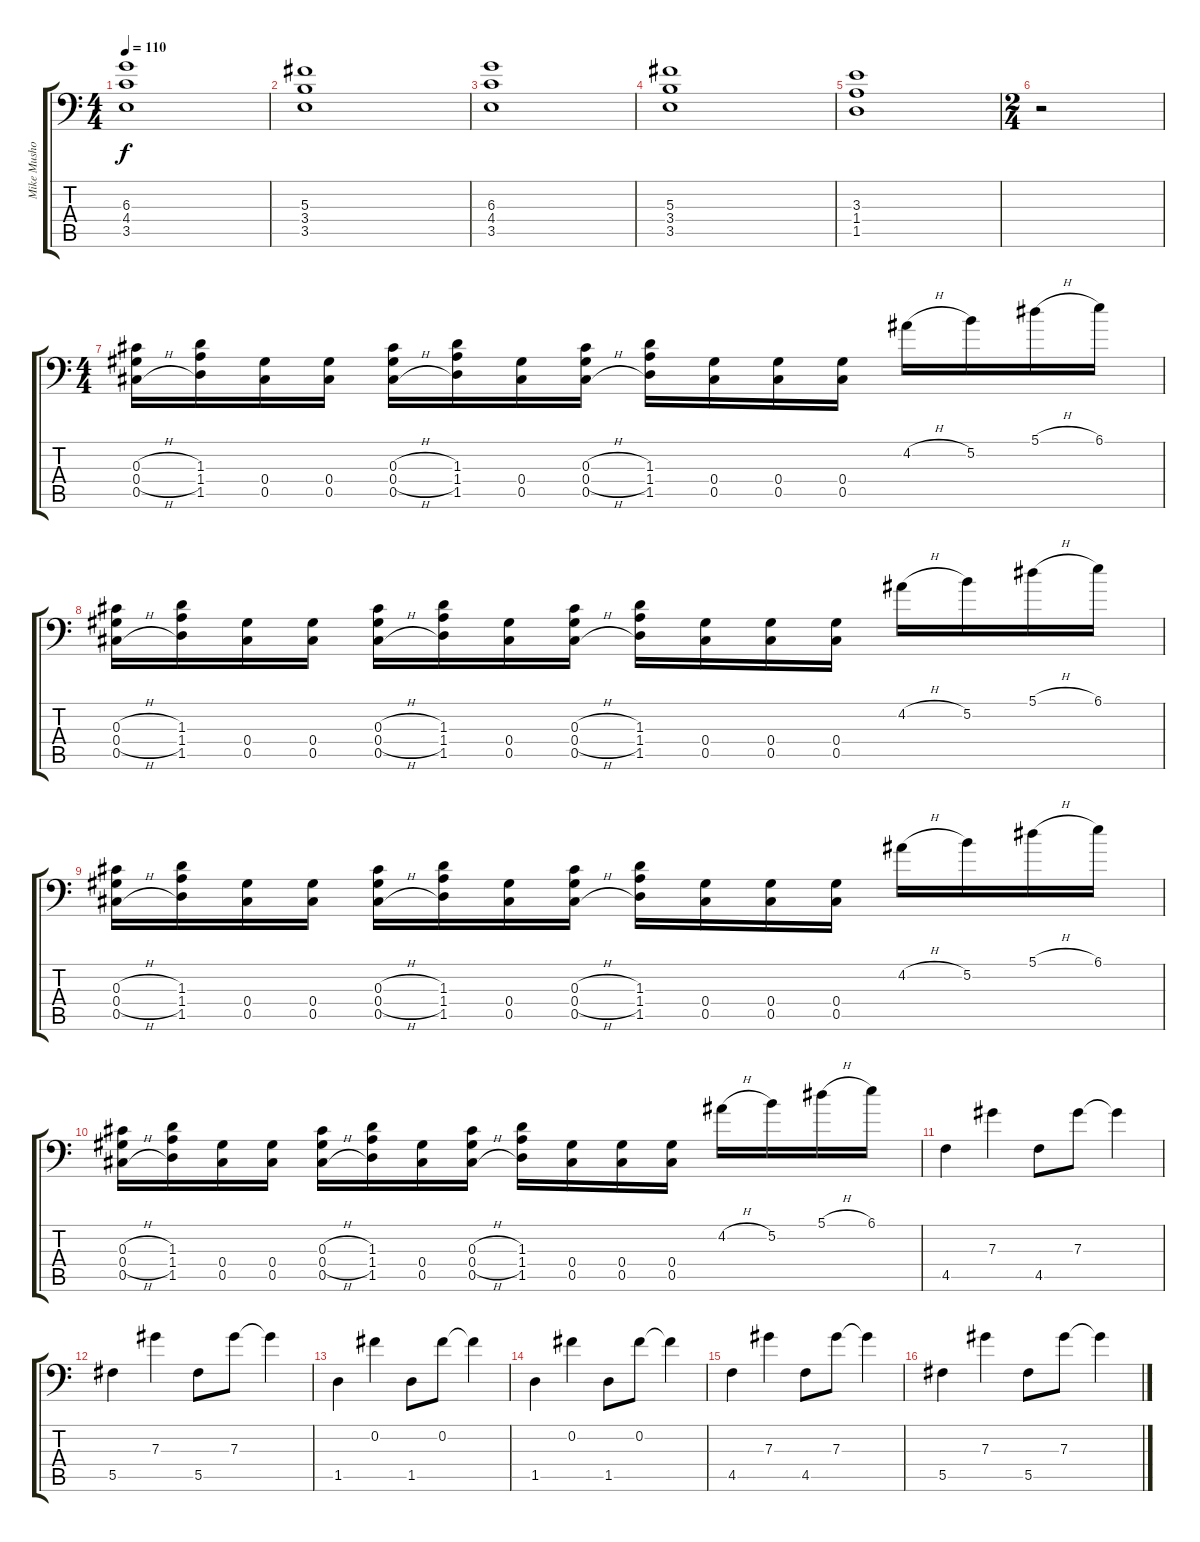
\track ("Mike Mushok" "Mike Musho") {instrument distortionguitar}
\staff {score tabs}
\tuning (Bb3 Gb3 Db3 Ab2 Db2 Ab1) {hide}
\ts (4 4)
\tempo 110
\clef f4
\ks c
(6.3 4.4 3.5).1{dy f} |
(5.3 3.4 3.5).1 |
(6.3 4.4 3.5).1 |
(5.3 3.4 3.5).1 |
(3.3 1.4 1.5).1 |
\ts (2 4)
r.2 |
\ts (4 4)
(0.3{h} 0.4{h} 0.5{h}).16 (1.3 1.4 1.5).16 (0.4 0.5).16 (0.4 0.5).16 (0.3{h} 0.4{h} 0.5{h}).16 (1.3 1.4 1.5).16 (0.4 0.5).16 (0.3{h} 0.4{h} 0.5{h}).16 (1.3 1.4 1.5).16 (0.4 0.5).16 (0.4 0.5).16 (0.4 0.5).16 4.2{h}.16 5.2.16 5.1{h}.16 6.1.16 |
(0.3{h} 0.4{h} 0.5{h}).16 (1.3 1.4 1.5).16 (0.4 0.5).16 (0.4 0.5).16 (0.3{h} 0.4{h} 0.5{h}).16 (1.3 1.4 1.5).16 (0.4 0.5).16 (0.3{h} 0.4{h} 0.5{h}).16 (1.3 1.4 1.5).16 (0.4 0.5).16 (0.4 0.5).16 (0.4 0.5).16 4.2{h}.16 5.2.16 5.1{h}.16 6.1.16 |
(0.3{h} 0.4{h} 0.5{h}).16 (1.3 1.4 1.5).16 (0.4 0.5).16 (0.4 0.5).16 (0.3{h} 0.4{h} 0.5{h}).16 (1.3 1.4 1.5).16 (0.4 0.5).16 (0.3{h} 0.4{h} 0.5{h}).16 (1.3 1.4 1.5).16 (0.4 0.5).16 (0.4 0.5).16 (0.4 0.5).16 4.2{h}.16 5.2.16 5.1{h}.16 6.1.16 |
(0.3{h} 0.4{h} 0.5{h}).16 (1.3 1.4 1.5).16 (0.4 0.5).16 (0.4 0.5).16 (0.3{h} 0.4{h} 0.5{h}).16 (1.3 1.4 1.5).16 (0.4 0.5).16 (0.3{h} 0.4{h} 0.5{h}).16 (1.3 1.4 1.5).16 (0.4 0.5).16 (0.4 0.5).16 (0.4 0.5).16 4.2{h}.16 5.2.16 5.1{h}.16 6.1.16 |
4.5.4 7.3.4 4.5.8 7.3.8 7.3{t}.4 |
5.5.4 7.3.4 5.5.8 7.3.8 7.3{t}.4 |
1.5.4 0.2.4 1.5.8 0.2.8 0.2{t}.4 |
1.5.4 0.2.4 1.5.8 0.2.8 0.2{t}.4 |
4.5.4 7.3.4 4.5.8 7.3.8 7.3{t}.4 |
5.5.4 7.3.4 5.5.8 7.3.8 7.3{t}.4
